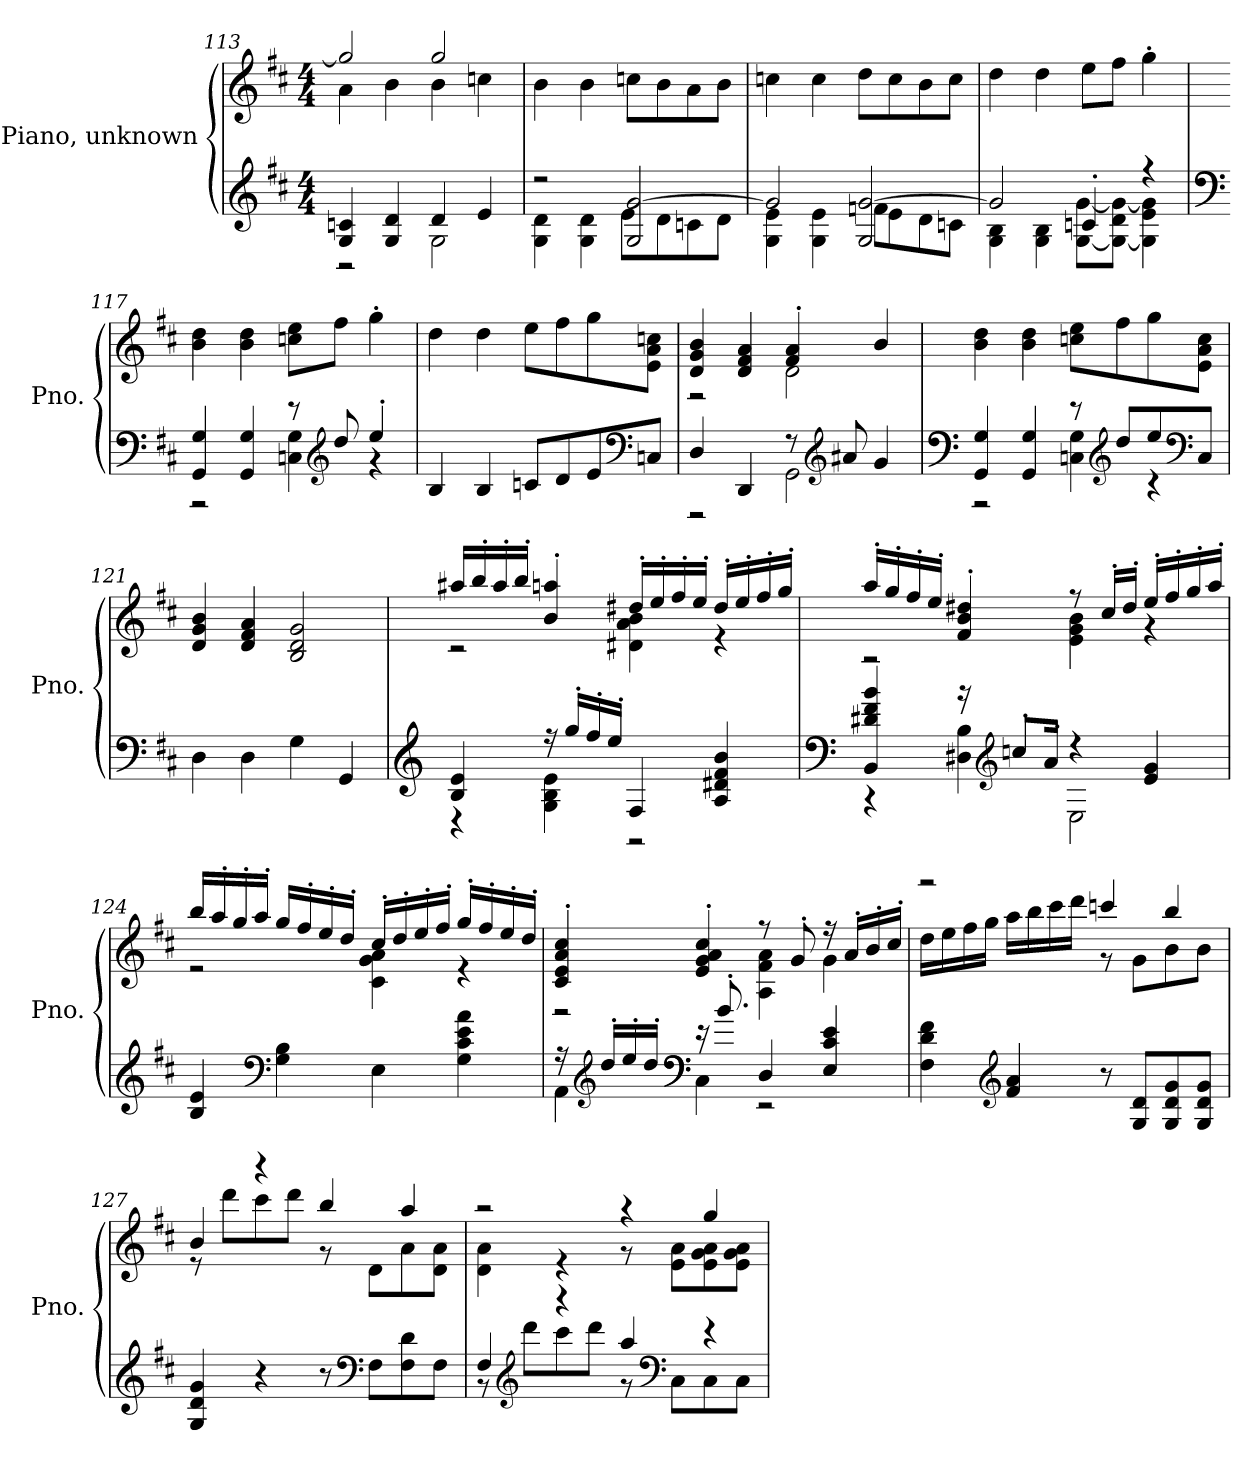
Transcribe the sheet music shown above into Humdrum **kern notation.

**kern	**kern
*part1	*part1
*staff2	*staff1
*I"Piano, unknown	*
*I'Pno.	*
*clefG2	*clefG2
*k[f#c#]	*k[f#c#]
*M4/4	*M4/4
=113	=113
*^	*^
4G/ 4cn/	2r	2gg/]	4a\
4G/ 4d/	.	.	4b\
4d/	2G\	2gg/	4b\
4e/	.	.	4ccn\
*	*	*v	*v
!!LO:LB:g=z
=114	=114	=114
2r	4G\ 4d\	4b\
.	4G\ 4d\	4b\
2G/ [2g/	8e\L	8ccn\L
.	8d\	8b\
.	8cn\	8a\
.	8d\J	8b\J
=115	=115	=115
2g/]	4G\ 4e\	4ccn\
.	4G\ 4e\	4cc\
2G/ [2g/	8fn\L	8dd\L
.	8e\	8cc\
.	8d\	8b\
.	8cn\J	8cc\J
=116	=116	=116
2g/]	4G\ 4B\	4dd\
.	4G\ 4B\	4dd\
4cn'/	[8G\ [8g\L	8ee\L
.	8G\_ 8d\ 8g\_J	8ff#\J
4r	4G\] 4e\ 4g\]	4gg'\
=117	=117	=117
*clefF4	*	*
4GG/ 4G/	2r	4b\ 4dd\
4GG/ 4G/	.	4b\ 4dd\
8r	4Cn\ 4G\	8ccn\ 8ee\L
*clefG2	*	*
8dd/	.	8ff#\J
4ee'/	4r	4gg'\
*v	*v	*
!!LO:PB:g=z
=118	=118
4B/	4dd\
4B/	4dd\
8cn/L	8ee\L
8d/	8ff#\
8e/	8gg\
*clefF4	*
8Cn/J	8e\ 8a\ 8ccn\J
=119	=119
*^	*^
4D/	2r	4d/ 4g/ 4b/	2r
4DD/	.	4d/ 4f#/ 4a/	.
8r	2GG\	4f#/' 4a/'	2d\
*clefG2	*	*	*
8a#X/	.	.	.
4g/	.	4b/	.
*	*	*v	*v
=120	=120	=120
*clefF4	*	*
4GG/ 4G/	2r	4b\ 4dd\
4GG/ 4G/	.	4b\ 4dd\
8r	4Cn\ 4G\	8ccn\ 8ee\L
*clefG2	*	*
8dd/L	.	8ff#\
8ee/	4r	8gg\
*clefF4	*	*
8C/J	.	8e\ 8a\ 8cc\J
*v	*v	*
=121	=121
4D\	4d/ 4g/ 4b/
4D\	4d/ 4f#/ 4a/
4G\	2B/ 2d/ 2g/
4GG/	.
!!LO:LB:g=z
=122	=122
*clefG2	*
*^	*^
4B/ 4e/	4r	16aa#X/LL	2r
.	.	16bb'/	.
.	.	16aa#'/	.
.	.	16bb'/JJ	.
16r	4G\ 4B\ 4e\	4b/' 4aan/'	.
16gg'/LL	.	.	.
16ff#'/	.	.	.
16ee'/JJ	.	.	.
4F#/	2r	16dd#X'/LL	4d#X\ 4a\ 4b\
.	.	16ee'/	.
.	.	16ff#'/	.
.	.	16ee'/JJ	.
4A/ 4d#X/ 4f#/ 4b/	.	16dd#'/LL	4r
.	.	16ee'/	.
.	.	16ff#'/	.
.	.	16gg'/JJ	.
=123	=123	=123	=123
*clefF4	*	*	*
4BB/ 4d#X/ 4f#/ 4b/	4r	16aa'/LL	2r
.	.	16gg'/	.
.	.	16ff#'/	.
.	.	16ee'/JJ	.
16r	4D#X\ 4B\	4f#/' 4b/' 4dd#X/'	.
*clefG2	*	*	*
8ccn'/L	.	.	.
16a'/Jk	.	.	.
4r	2E\	8r	4e\ 4g\ 4b\
.	.	16cc#'/LL	.
.	.	16dd#'/JJ	.
4e/ 4g/	.	16ee'/LL	4r
.	.	16ff#'/	.
.	.	16gg'/	.
.	.	16aa'/JJ	.
*v	*v	*	*
!!LO:LB:g=z	!!
=124	=124	=124
4B/ 4e/	16bb/LL	2r
.	16aa'/	.
.	16gg'/	.
.	16aa'/JJ	.
*clefF4	*	*
4G\ 4B\	16gg/LL	.
.	16ff#'/	.
.	16ee'/	.
.	16dd'/JJ	.
4E\	16cc#'/LL	4c#\ 4g\ 4a\
.	16dd'/	.
.	16ee'/	.
.	16ff#'/JJ	.
4G\ 4c#\ 4e\ 4a\	16gg'/LL	4r
.	16ff#'/	.
.	16ee'/	.
.	16dd'/JJ	.
=125	=125	=125
*^	*	*
16r	4AA\	4c#/' 4e/' 4a/' 4cc#/'	2r
*clefG2	*	*	*
16dd'/LL	.	.	.
16ee'/	.	.	.
16dd'/JJ	.	.	.
*clefF4	*	*	*
16r	4C#\	4e/' 4g/' 4a/' 4cc#/'	.
8.b'/	.	.	.
4D/	2r	8r	4A\ 4f#\ 4a\
.	.	8g'/	.
4E/ 4c#/ 4e/	.	16r	4g\
.	.	16a'/LL	.
.	.	16b'/	.
.	.	16cc#'/JJ	.
*v	*v	*	*
!!LO:LB:g=z	!!
=126	=126	=126
4F#\ 4d\ 4f#\	2r	16dd\LL
.	.	16ee\
.	.	16ff#\
.	.	16gg\JJ
*clefG2	*	*
4f#/ 4a/	.	16aa\LL
.	.	16bb\
.	.	16ccc#\
.	.	16ddd\JJ
8r	4cccn/	8r
8G/ 8d/L	.	8g\L
8G/ 8d/ 8g/	4bb/	8b\
8G/ 8d/ 8g/J	.	8b\J
=127	=127	=127
4G/ 4d/ 4g/	4b/	8r
.	.	8ddd\L
4r	4r	8ccc#\
.	.	8ddd\J
8r	4bb/	8r
*clefF4	*	*
8F#\L	.	8d\L
8F#\ 8d\	4aa/	8a\
8F#\J	.	8d\ 8a\J
=128	=128	=128
*^	*	*
4F#/	8r	2r	4d\ 4a\
*clefG2	*	*	*
.	8ddd\L	.	.
4r	8ccc#\	.	4r
.	8ddd\J	.	.
4aa/	8r	4r	8r
*clefF4	*	*	*
.	8C#\L	.	8e\ 8a\L
4r	8C#\	4gg/	8e\ 8g\ 8a\
.	8C#\J	.	8e\ 8g\ 8a\J
*v	*v	*	*
*	*v	*v
=	=
*-	*-
